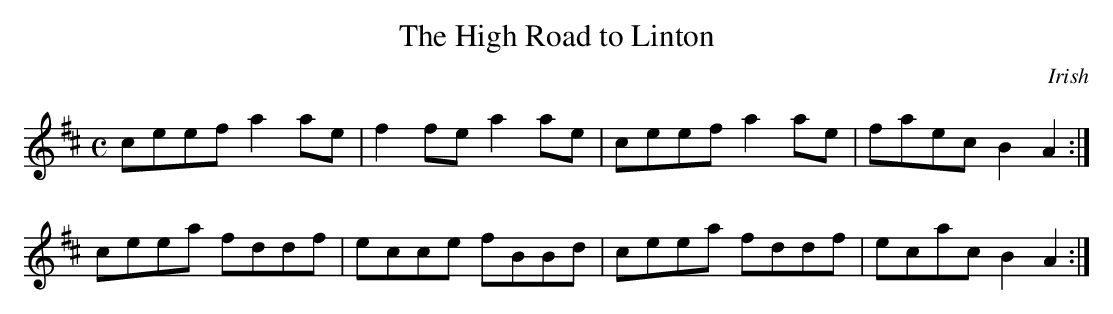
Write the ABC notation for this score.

X:1
T:The High Road to Linton
M:C
K:D
ceef a2 ae | f2 fe a2 ae | ceef a2 ae | faec B2 A2 :|
ceea fddf | ecce fBBd | ceea fddf | ecac B2 A2 :|
